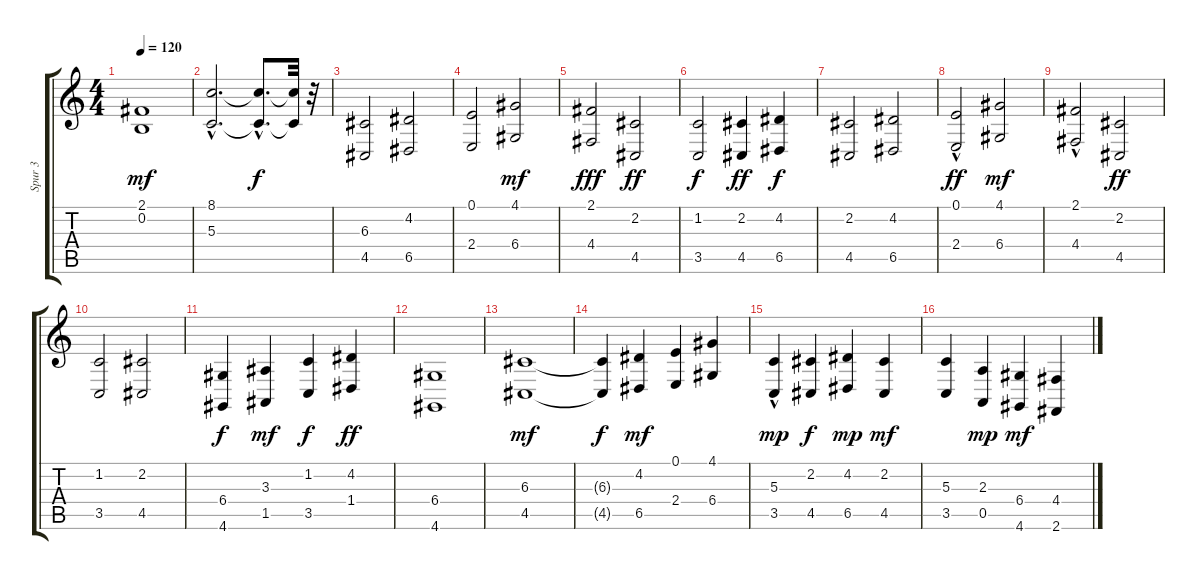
\track ("Spur 3" "Spur 3") {instrument stringensemble1}
\staff {score tabs}
\tuning (E4 B3 G3 D3 A2 E2) {hide}
\ts (4 4)
\tempo 120
\clef g2
\ks c
(2.1 0.2).1{dy mf} |
(8.1{hac} 5.3{hac}).2{d} (8.1{hac t} 5.3{hac t}).8{d dy f} (8.1{t} 5.3{t}).32 r.32 |
(6.3 4.5).2 (4.2 6.5).2 |
(0.1 2.4).2 (4.1 6.4).2{dy mf} |
(2.1 4.4).2{dy fff} (2.2 4.5).2{dy ff} |
(1.2 3.5).2{dy f} (2.2 4.5).4{dy ff} (4.2 6.5).4{dy f} |
(2.2 4.5).2 (4.2 6.5).2 |
(0.1{hac} 2.4).2{dy ff} (4.1 6.4).2{dy mf} |
(2.1 4.4{hac}).2 (2.2 4.5).2{dy ff} |
(1.2 3.5).2 (2.2 4.5).2 |
(6.4 4.6).4{dy f} (3.3 1.5).4{dy mf} (1.2 3.5).4{dy f} (4.2 1.4).4{dy ff} |
(6.4 4.6).1 |
(6.3 4.5).1{dy mf} |
(6.3{t} 4.5{t}).4{dy f} (4.2 6.5).4{dy mf} (0.1 2.4).4 (4.1 6.4).4 |
(5.3{hac} 3.5).4{dy mp} (2.2 4.5).4{dy f} (4.2 6.5).4{dy mp} (2.2 4.5).4{dy mf} |
(5.3 3.5).4 (2.3 0.5).4{dy mp} (6.4 4.6).4{dy mf} (4.4 2.6).4
